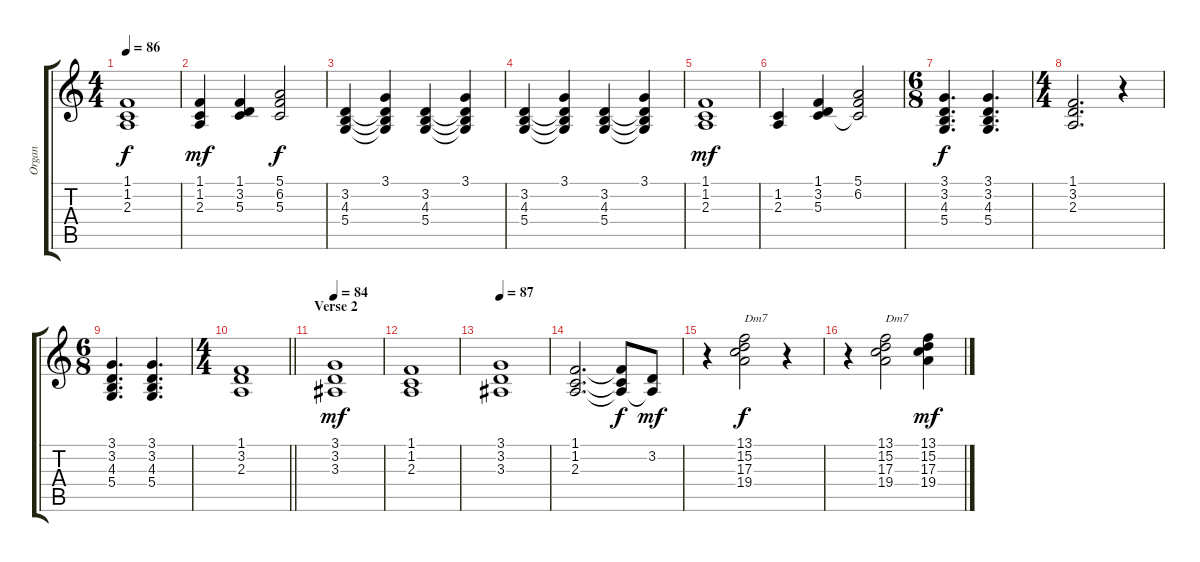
\track ("Organ" "Organ") {instrument drawbarorgan}
\staff {score tabs}
\tuning (E4 B3 G3 D3 A2 E2) {hide}
\ts (4 4)
\tempo 86
\clef g2
\ks c
(1.1 1.2 2.3).1{dy f} |
(1.1 1.2 2.3).4{dy mf} (1.1 3.2 5.3).4 (5.1 6.2 5.3).2{dy f} |
(3.2 4.3 5.4).4 (3.1 3.2{t} 4.3{t} 5.4{t}).4 (3.2 4.3 5.4).4 (3.1 3.2{t} 4.3{t} 5.4{t}).4 |
(3.2 4.3 5.4).4 (3.1 3.2{t} 4.3{t} 5.4{t}).4 (3.2 4.3 5.4).4 (3.1 3.2{t} 4.3{t} 5.4{t}).4 |
(1.1 1.2 2.3).1{dy mf} |
(1.2 2.3).4 (1.1 3.2 5.3).4 (5.1 6.2 5.3{t}).2 |
\ts (6 8)
(3.1 3.2 4.3 5.4).4{d dy f} (3.1 3.2 4.3 5.4).4{d} |
\ts (4 4)
(1.1 3.2 2.3).2{d} r.4 |
\ts (6 8)
(3.1 3.2 4.3 5.4).4{d} (3.1 3.2 4.3 5.4).4{d} |
\ts (4 4)
\barLineRight lightlight
(1.1 3.2 2.3).1 |
\section ("" "Verse 2")
\tempo 84
(3.1 3.2 3.3).1{dy mf} |
(1.1 1.2 2.3).1 |
\tempo 87
(3.1 3.2 3.3).1 |
(1.1 1.2 2.3).2{d} (1.1{t} 1.2{t} 2.3{t}).8{dy f} (3.2 2.3{t}).8{dy mf} |
r.4 (13.1 15.2 17.3 19.4).2{txt "Dm7" dy f volume 4} r.4 |
r.4{volume 16} (13.1 15.2 17.3 19.4).2{txt "Dm7" volume 4} (13.1 15.2 17.3 19.4).4{dy mf volume 16}
